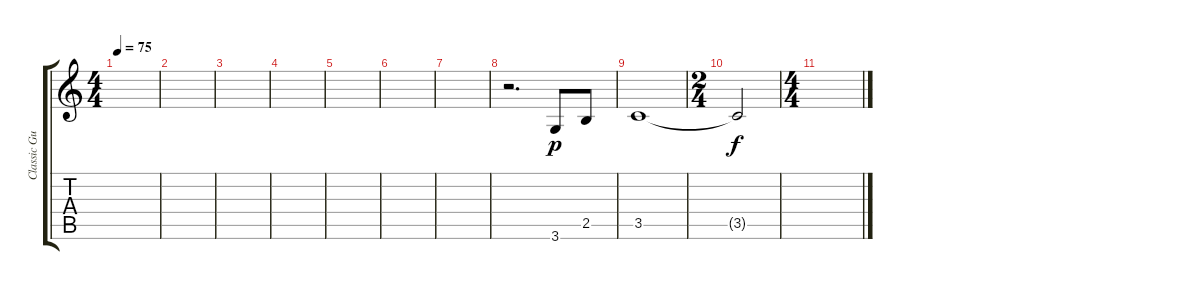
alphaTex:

\track ("Classic Guitar" "Classic Gu") {instrument acousticguitarnylon}
\staff {score tabs}
\tuning (E4 B3 G3 D3 A2 E2) {hide}
\ts (4 4)
\tempo 75
\clef g2
\ks c
|
|
|
|
|
|
|
r.2{d} 3.6.8{dy p balance 16} 2.5.8 |
3.5.1 |
\ts (2 4)
3.5{t}.2{dy f} |
\ts (4 4)
